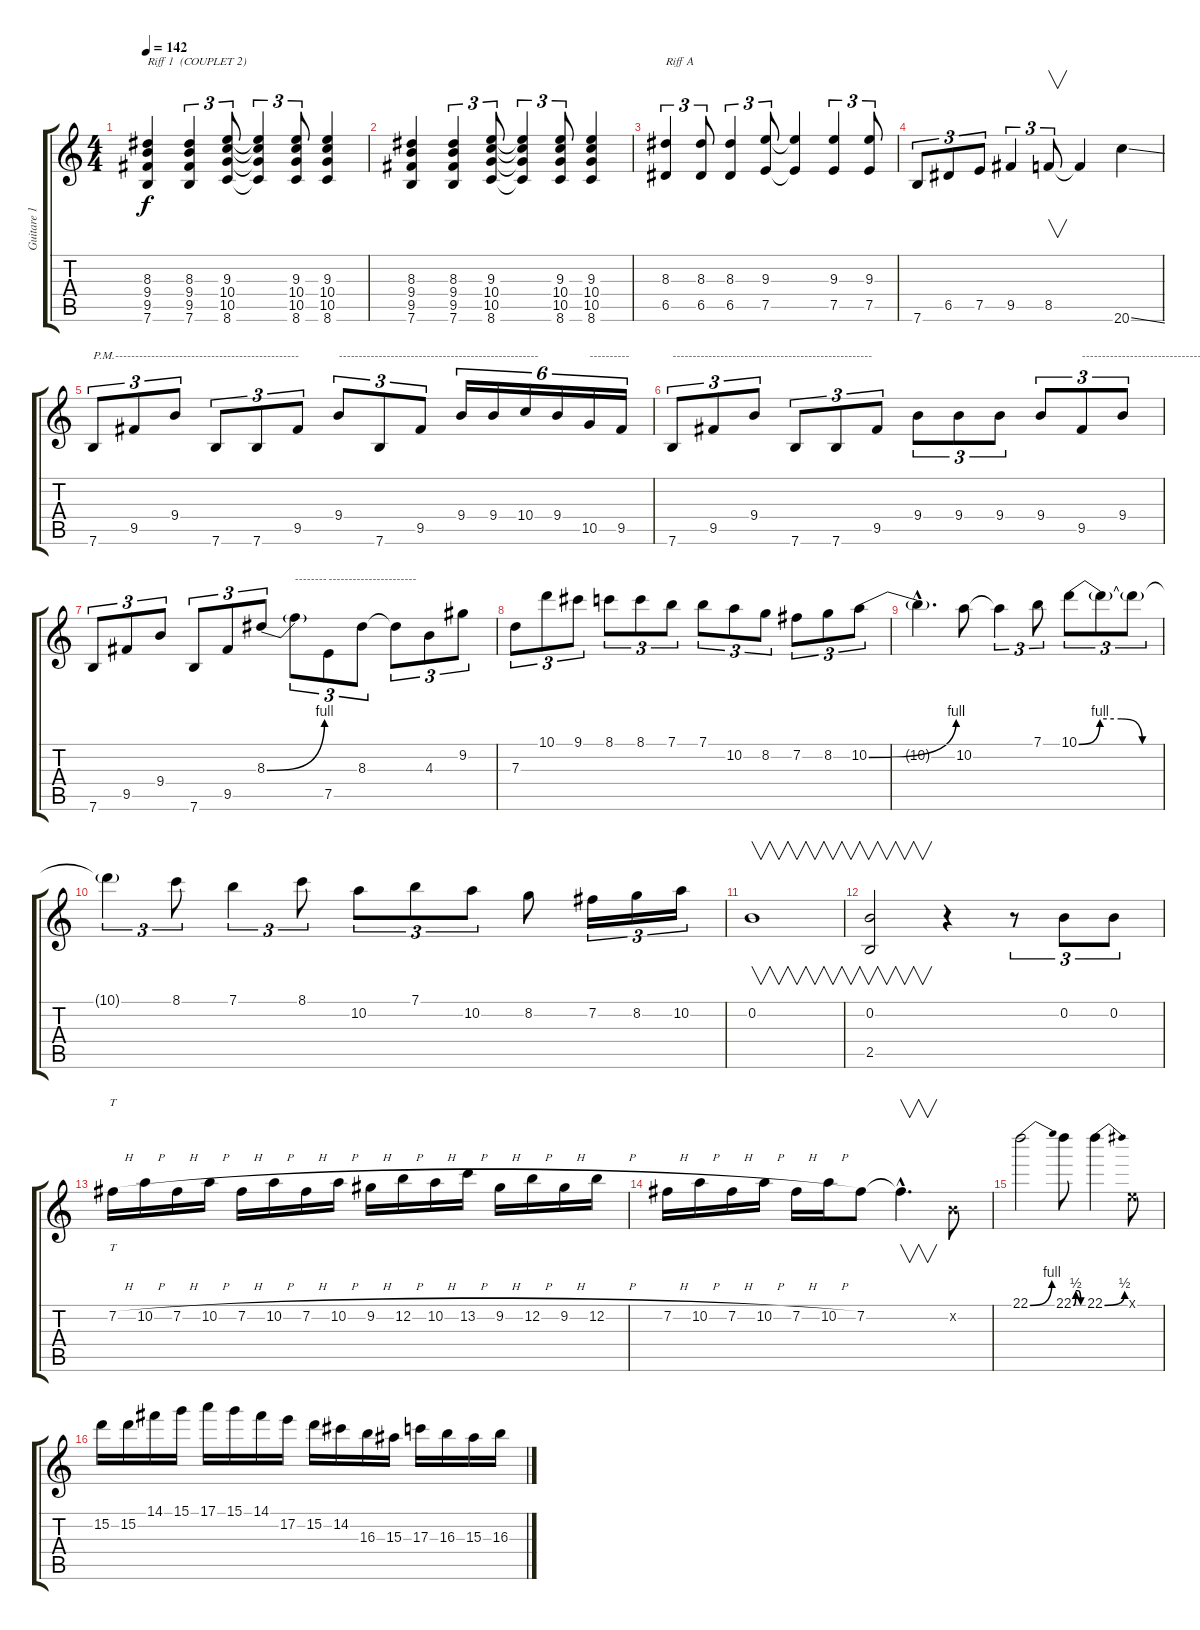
\track ("Guitare 1" "Guitare 1") {instrument distortionguitar}
\staff {score tabs}
\tuning (E4 B3 G3 D3 A2 E2) {hide}
\ts (4 4)
\tempo 142
\clef g2
\ks c
(8.3 9.4 9.5 7.6).4{txt "Riff 1  (COUPLET 2)" dy f} (8.3 9.4 9.5 7.6).4{tu (3 2)} (9.3 10.4 10.5 8.6).8{tu (3 2)} (9.3{t} 10.4{t} 10.5{t} 8.6{t}).4{tu (3 2)} (9.3 10.4 10.5 8.6).8{tu (3 2)} (9.3 10.4 10.5 8.6).4 |
(8.3 9.4 9.5 7.6).4 (8.3 9.4 9.5 7.6).4{tu (3 2)} (9.3 10.4 10.5 8.6).8{tu (3 2)} (9.3{t} 10.4{t} 10.5{t} 8.6{t}).4{tu (3 2)} (9.3 10.4 10.5 8.6).8{tu (3 2)} (9.3 10.4 10.5 8.6).4 |
(8.3 6.5).4{tu (3 2) txt "Riff A"} (8.3 6.5).8{tu (3 2)} (8.3 6.5).4{tu (3 2)} (9.3 7.5).8{tu (3 2)} (9.3{t} 7.5{t}).4 (9.3 7.5).4{tu (3 2)} (9.3 7.5).8{tu (3 2)} |
7.6.8{tu (3 2)} 6.5.8{tu (3 2)} 7.5.8{tu (3 2)} 9.5.4{tu (3 2)} 8.5.8{v tu (3 2)} 8.5{t}.4 20.6{ss}.4 |
7.6.8{tu (3 2) txt "P.M.----------------------------------------------"} 9.5.8{tu (3 2)} 9.4.8{tu (3 2)} 7.6.8{tu (3 2)} 7.6.8{tu (3 2)} 9.5.8{tu (3 2)} 9.4.8{tu (3 2) txt "--------------------------------------------------"} 7.6.8{tu (3 2)} 9.5.8{tu (3 2)} 9.4.16{tu (6 4)} 9.4.16{tu (6 4)} 10.4.16{tu (6 4)} 9.4.16{tu (6 4)} 10.5.16{tu (6 4) txt "----------"} 9.5.16{tu (6 4)} |
7.6.8{tu (3 2) txt "--------------------------------------------------"} 9.5.8{tu (3 2)} 9.4.8{tu (3 2)} 7.6.8{tu (3 2)} 7.6.8{tu (3 2)} 9.5.8{tu (3 2)} 9.4.8{tu (3 2)} 9.4.8{tu (3 2)} 9.4.8{tu (3 2)} 9.4.8{tu (3 2)} 9.5.8{tu (3 2) txt "--------------------------------------------------"} 9.4.8{tu (3 2)} |
7.6.8{tu (3 2)} 9.5.8{tu (3 2)} 9.4.8{tu (3 2)} 7.6.8{tu (3 2)} 9.5.8{tu (3 2)} 8.3{be (bend 0 0 60 4)}.8{tu (3 2)} 8.3{t}.8{tu (3 2) txt "--------"} 7.5.8{tu (3 2) txt "----------------------"} 8.3.8{tu (3 2)} 8.3{t}.8{tu (3 2)} 4.3.8{tu (3 2)} 9.2.8{tu (3 2)} |
7.3.8{tu (3 2)} 10.1.8{tu (3 2)} 9.1.8{tu (3 2)} 8.1.8{tu (3 2)} 8.1.8{tu (3 2)} 7.1.8{tu (3 2)} 7.1.8{tu (3 2)} 10.2.8{tu (3 2)} 8.2.8{tu (3 2)} 7.2.8{tu (3 2)} 8.2.8{tu (3 2)} 10.2{be (bend 0 0 60 4)}.8{tu (3 2)} |
10.2{hac t}.4{d} 10.2.8 10.2{t}.4{tu (3 2)} 7.1.8{tu (3 2)} 10.1{be (custom 0 0 15 4 30 4 45 0 60 0)}.8{tu (3 2)} 10.1{t}.8{tu (3 2)} 10.1{t}.8{tu (3 2)} |
10.1{t}.4{tu (3 2)} 8.1.8{tu (3 2)} 7.1.4{tu (3 2)} 8.1.8{tu (3 2)} 10.2.8{tu (3 2)} 7.1.8{tu (3 2)} 10.2.8{tu (3 2)} 8.2.8 7.2.16{tu (3 2)} 8.2.16{tu (3 2)} 10.2.16{tu (3 2)} |
0.2.1{v} |
(0.2 2.5).2{v} r.4 r.8{tu (3 2)} 0.2.8{tu (3 2)} 0.2.8{tu (3 2)} |
7.2{h}.16{tt} 10.2{h}.16 7.2{h}.16 10.2{h}.16 7.2{h}.16 10.2{h}.16 7.2{h}.16 10.2{h}.16 9.2{h}.16 12.2{h}.16 10.2{h}.16 13.2{h}.16 9.2{h}.16 12.2{h}.16 9.2{h}.16 12.2{h}.16 |
7.2{h}.16 10.2{h}.16 7.2{h}.16 10.2{h}.16 7.2{h}.16 10.2{h}.16 7.2.8 7.2{hac t}.4{v d} 0.2{x}.8 |
22.1{be (bend 0 0 60 4)}.2 22.1{be (custom 0 0 15 2 30 2 45 0 60 0)}.8 22.1{be (bend 0 0 60 2)}.4 0.1{x}.8 |
15.2.16 15.2.16 14.1.16 15.1.16 17.1.16 15.1.16 14.1.16 17.2.16 15.2.16 14.2.16 16.3.16 15.3.16 17.3.16 16.3.16 15.3.16 16.3.16
